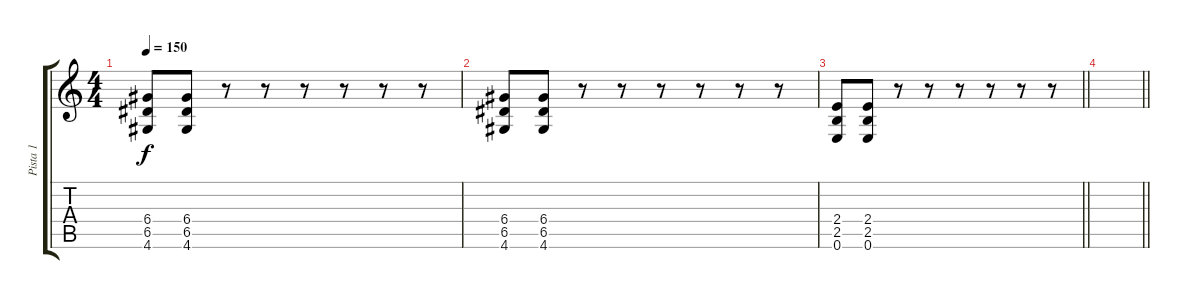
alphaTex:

\track ("Pista 1" "Pista 1") {instrument distortionguitar}
\staff {score tabs}
\tuning (E4 B3 G3 D3 A2 E2) {hide}
\ts (4 4)
\tempo 150
\clef g2
\ks c
(6.4 6.5 4.6).8{dy f} (6.4 6.5 4.6).8 r.8 r.8 r.8 r.8 r.8 r.8 |
(6.4 6.5 4.6).8 (6.4 6.5 4.6).8 r.8 r.8 r.8 r.8 r.8 r.8 |
\barLineRight lightlight
(2.4 2.5 0.6).8 (2.4 2.5 0.6).8 r.8 r.8 r.8 r.8 r.8 r.8 |
\barLineRight lightlight
